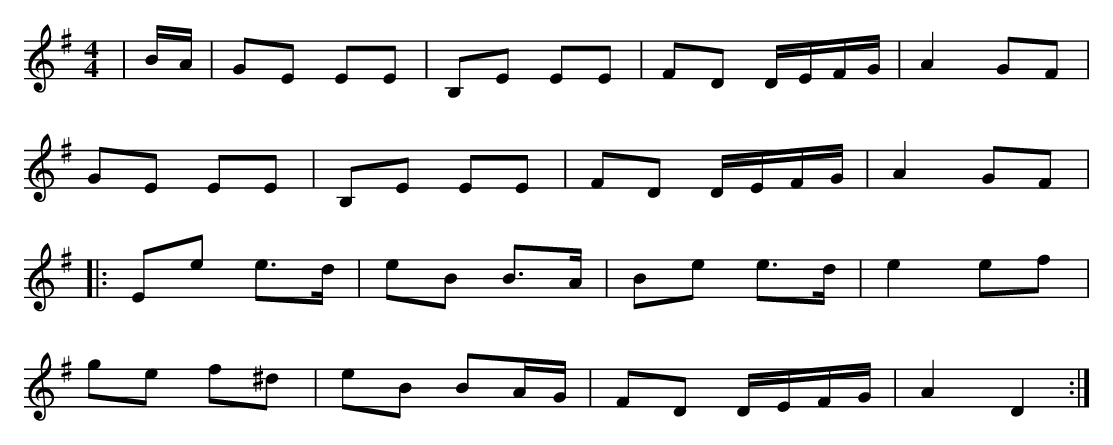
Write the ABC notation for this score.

X:1
M:4/4
K:Emin
|B/A/|GE EE|B,E EE|FD D/E/F/G/|A2 GF|
GE EE|B,E EE|FD D/E/F/G/|A2 GF|
|:Ee e>d|eB B>A|Be e>d|e2 ef|
ge f^d|eB BA/G/|FD D/E/F/G/|A2 D2:|
